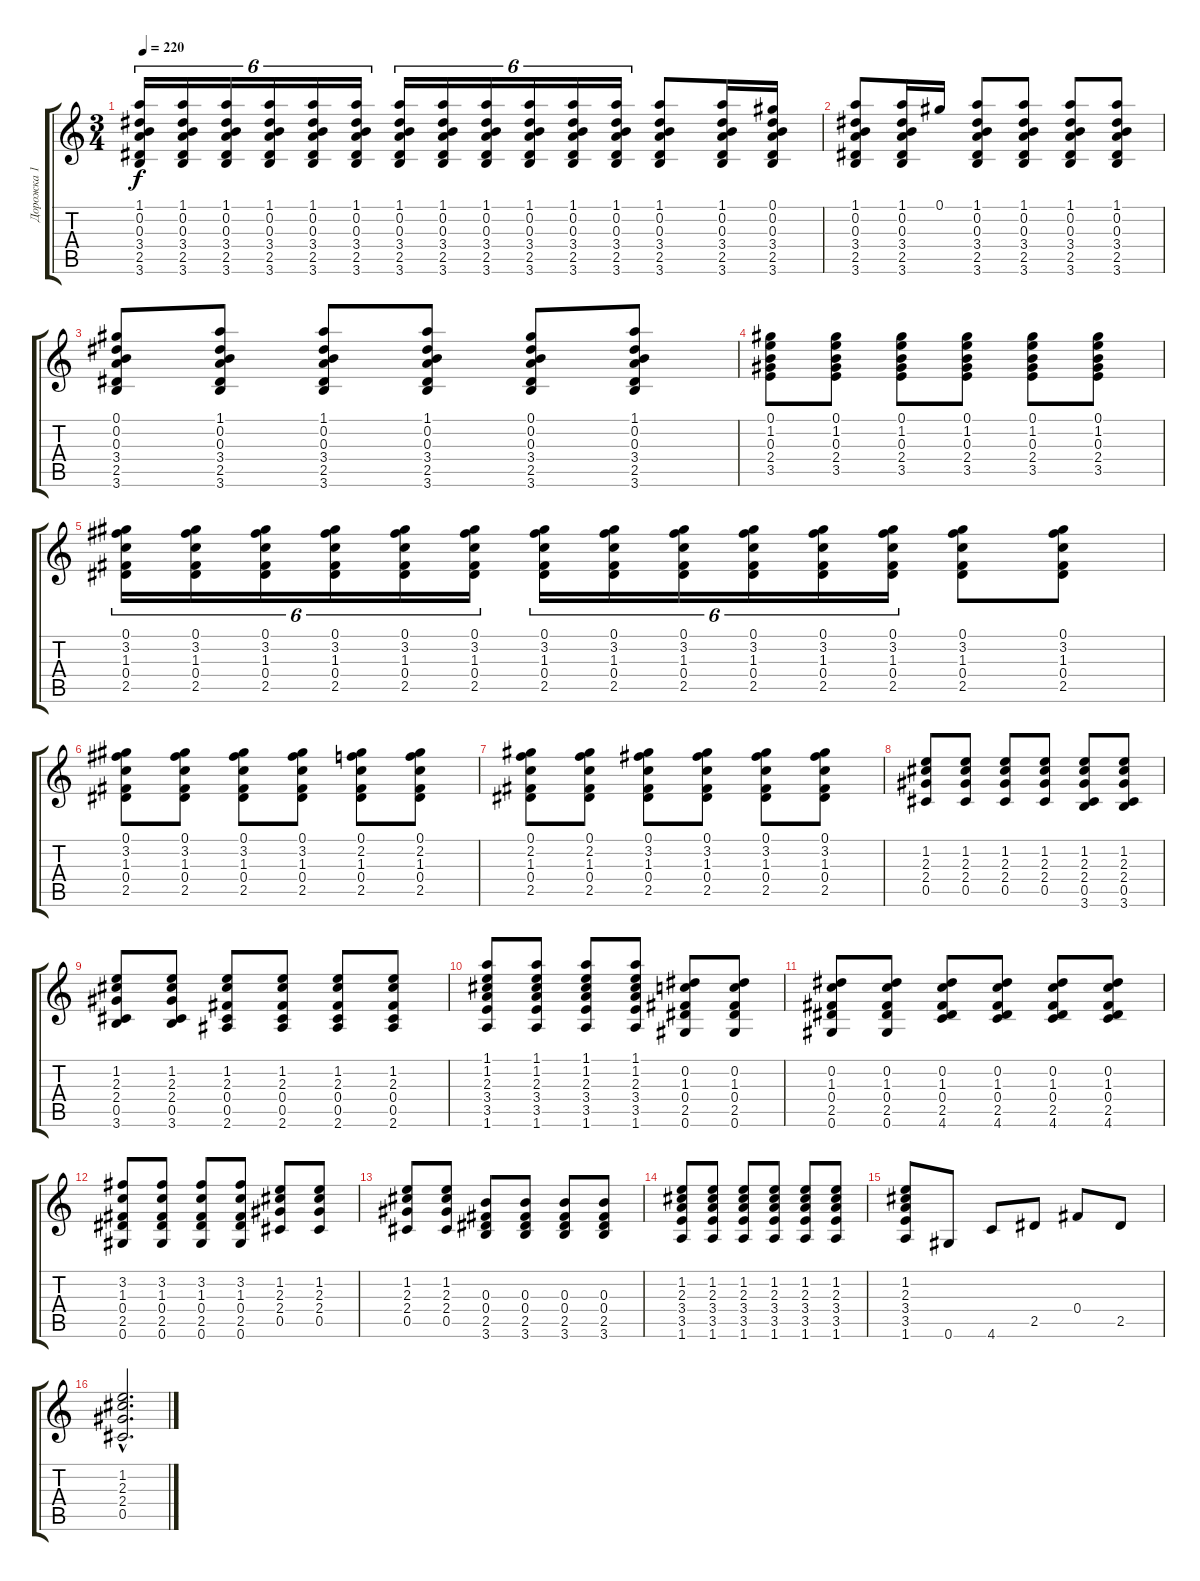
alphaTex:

\track ("Дорожка 1" "Дорожка 1") {instrument acousticguitarnylon}
\staff {score tabs}
\tuning (Ab4 Eb4 B3 Gb3 Db3 Ab2) {hide}
\ts (3 4)
\tempo 220
\clef g2
\ks c
(1.1 0.2 0.3 3.4 2.5 3.6).16{tu (6 4) dy f} (1.1 0.2 0.3 3.4 2.5 3.6).16{tu (6 4)} (1.1 0.2 0.3 3.4 2.5 3.6).16{tu (6 4)} (1.1 0.2 0.3 3.4 2.5 3.6).16{tu (6 4)} (1.1 0.2 0.3 3.4 2.5 3.6).16{tu (6 4)} (1.1 0.2 0.3 3.4 2.5 3.6).16{tu (6 4)} (1.1 0.2 0.3 3.4 2.5 3.6).16{tu (6 4)} (1.1 0.2 0.3 3.4 2.5 3.6).16{tu (6 4)} (1.1 0.2 0.3 3.4 2.5 3.6).16{tu (6 4)} (1.1 0.2 0.3 3.4 2.5 3.6).16{tu (6 4)} (1.1 0.2 0.3 3.4 2.5 3.6).16{tu (6 4)} (1.1 0.2 0.3 3.4 2.5 3.6).16{tu (6 4)} (1.1 0.2 0.3 3.4 2.5 3.6).8 (1.1 0.2 0.3 3.4 2.5 3.6).16 (0.1 0.2 0.3 3.4 2.5 3.6).16 |
(1.1 0.2 0.3 3.4 2.5 3.6).8 (1.1 0.2 0.3 3.4 2.5 3.6).16 0.1.16 (1.1 0.2 0.3 3.4 2.5 3.6).8 (1.1 0.2 0.3 3.4 2.5 3.6).8 (1.1 0.2 0.3 3.4 2.5 3.6).8 (1.1 0.2 0.3 3.4 2.5 3.6).8 |
(0.1 0.2 0.3 3.4 2.5 3.6).8 (1.1 0.2 0.3 3.4 2.5 3.6).8 (1.1 0.2 0.3 3.4 2.5 3.6).8 (1.1 0.2 0.3 3.4 2.5 3.6).8 (0.1 0.2 0.3 3.4 2.5 3.6).8 (1.1 0.2 0.3 3.4 2.5 3.6).8 |
(0.1 1.2 0.3 2.4 3.5).8 (0.1 1.2 0.3 2.4 3.5).8 (0.1 1.2 0.3 2.4 3.5).8 (0.1 1.2 0.3 2.4 3.5).8 (0.1 1.2 0.3 2.4 3.5).8 (0.1 1.2 0.3 2.4 3.5).8 |
(0.1 3.2 1.3 0.4 2.5).16{tu (6 4)} (0.1 3.2 1.3 0.4 2.5).16{tu (6 4)} (0.1 3.2 1.3 0.4 2.5).16{tu (6 4)} (0.1 3.2 1.3 0.4 2.5).16{tu (6 4)} (0.1 3.2 1.3 0.4 2.5).16{tu (6 4)} (0.1 3.2 1.3 0.4 2.5).16{tu (6 4)} (0.1 3.2 1.3 0.4 2.5).16{tu (6 4)} (0.1 3.2 1.3 0.4 2.5).16{tu (6 4)} (0.1 3.2 1.3 0.4 2.5).16{tu (6 4)} (0.1 3.2 1.3 0.4 2.5).16{tu (6 4)} (0.1 3.2 1.3 0.4 2.5).16{tu (6 4)} (0.1 3.2 1.3 0.4 2.5).16{tu (6 4)} (0.1 3.2 1.3 0.4 2.5).8 (0.1 3.2 1.3 0.4 2.5).8 |
(0.1 3.2 1.3 0.4 2.5).8 (0.1 3.2 1.3 0.4 2.5).8 (0.1 3.2 1.3 0.4 2.5).8 (0.1 3.2 1.3 0.4 2.5).8 (0.1 2.2 1.3 0.4 2.5).8 (0.1 2.2 1.3 0.4 2.5).8 |
(0.1 2.2 1.3 0.4 2.5).8 (0.1 2.2 1.3 0.4 2.5).8 (0.1 3.2 1.3 0.4 2.5).8 (0.1 3.2 1.3 0.4 2.5).8 (0.1 3.2 1.3 0.4 2.5).8 (0.1 3.2 1.3 0.4 2.5).8 |
(1.2 2.3 2.4 0.5).8 (1.2 2.3 2.4 0.5).8 (1.2 2.3 2.4 0.5).8 (1.2 2.3 2.4 0.5).8 (1.2 2.3 2.4 0.5 3.6).8 (1.2 2.3 2.4 0.5 3.6).8 |
(1.2 2.3 2.4 0.5 3.6).8 (1.2 2.3 2.4 0.5 3.6).8 (1.2 2.3 0.4 0.5 2.6).8 (1.2 2.3 0.4 0.5 2.6).8 (1.2 2.3 0.4 0.5 2.6).8 (1.2 2.3 0.4 0.5 2.6).8 |
(1.1 1.2 2.3 3.4 3.5 1.6).8 (1.1 1.2 2.3 3.4 3.5 1.6).8 (1.1 1.2 2.3 3.4 3.5 1.6).8 (1.1 1.2 2.3 3.4 3.5 1.6).8 (0.2 1.3 0.4 2.5 0.6).8 (0.2 1.3 0.4 2.5 0.6).8 |
(0.2 1.3 0.4 2.5 0.6).8 (0.2 1.3 0.4 2.5 0.6).8 (0.2 1.3 0.4 2.5 4.6).8 (0.2 1.3 0.4 2.5 4.6).8 (0.2 1.3 0.4 2.5 4.6).8 (0.2 1.3 0.4 2.5 4.6).8 |
(3.2 1.3 0.4 2.5 0.6).8 (3.2 1.3 0.4 2.5 0.6).8 (3.2 1.3 0.4 2.5 0.6).8 (3.2 1.3 0.4 2.5 0.6).8 (1.2 2.3 2.4 0.5).8 (1.2 2.3 2.4 0.5).8 |
(1.2 2.3 2.4 0.5).8 (1.2 2.3 2.4 0.5).8 (0.3 0.4 2.5 3.6).8 (0.3 0.4 2.5 3.6).8 (0.3 0.4 2.5 3.6).8 (0.3 0.4 2.5 3.6).8 |
(1.2 2.3 3.4 3.5 1.6).8 (1.2 2.3 3.4 3.5 1.6).8 (1.2 2.3 3.4 3.5 1.6).8 (1.2 2.3 3.4 3.5 1.6).8 (1.2 2.3 3.4 3.5 1.6).8 (1.2 2.3 3.4 3.5 1.6).8 |
(1.2 2.3 3.4 3.5 1.6).8 0.6.8 4.6.8 2.5.8 0.4.8 2.5.8 |
(1.2{hac} 2.3{hac} 2.4{hac} 0.5{hac}).2{d}
